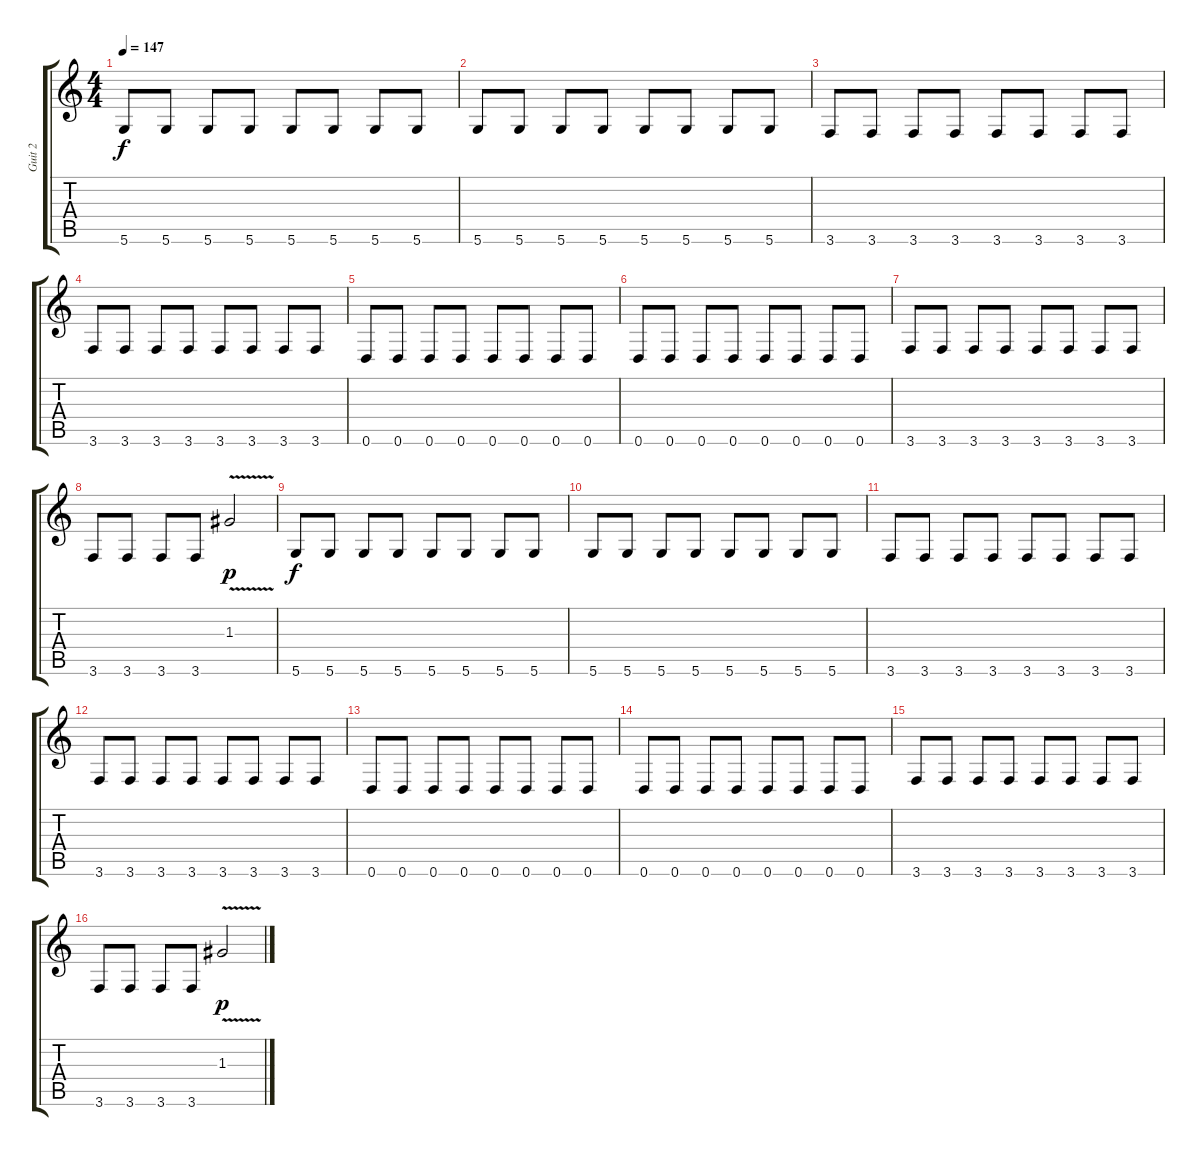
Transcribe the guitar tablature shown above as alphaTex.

\track ("Guit 2" "Guit 2") {instrument distortionguitar}
\staff {score tabs}
\tuning (E4 B3 G3 D3 A2 D2) {hide}
\ts (4 4)
\tempo 147
\clef g2
\ks c
5.6.8{dy f} 5.6.8 5.6.8 5.6.8 5.6.8 5.6.8 5.6.8 5.6.8 |
5.6.8 5.6.8 5.6.8 5.6.8 5.6.8 5.6.8 5.6.8 5.6.8 |
3.6.8 3.6.8 3.6.8 3.6.8 3.6.8 3.6.8 3.6.8 3.6.8 |
3.6.8 3.6.8 3.6.8 3.6.8 3.6.8 3.6.8 3.6.8 3.6.8 |
0.6.8 0.6.8 0.6.8 0.6.8 0.6.8 0.6.8 0.6.8 0.6.8 |
0.6.8 0.6.8 0.6.8 0.6.8 0.6.8 0.6.8 0.6.8 0.6.8 |
3.6.8 3.6.8 3.6.8 3.6.8 3.6.8 3.6.8 3.6.8 3.6.8 |
3.6.8 3.6.8 3.6.8 3.6.8 1.3{v}.2{dy p} |
5.6.8{dy f} 5.6.8 5.6.8 5.6.8 5.6.8 5.6.8 5.6.8 5.6.8 |
5.6.8 5.6.8 5.6.8 5.6.8 5.6.8 5.6.8 5.6.8 5.6.8 |
3.6.8 3.6.8 3.6.8 3.6.8 3.6.8 3.6.8 3.6.8 3.6.8 |
3.6.8 3.6.8 3.6.8 3.6.8 3.6.8 3.6.8 3.6.8 3.6.8 |
0.6.8 0.6.8 0.6.8 0.6.8 0.6.8 0.6.8 0.6.8 0.6.8 |
0.6.8 0.6.8 0.6.8 0.6.8 0.6.8 0.6.8 0.6.8 0.6.8 |
3.6.8 3.6.8 3.6.8 3.6.8 3.6.8 3.6.8 3.6.8 3.6.8 |
3.6.8 3.6.8 3.6.8 3.6.8 1.3{v}.2{dy p}
